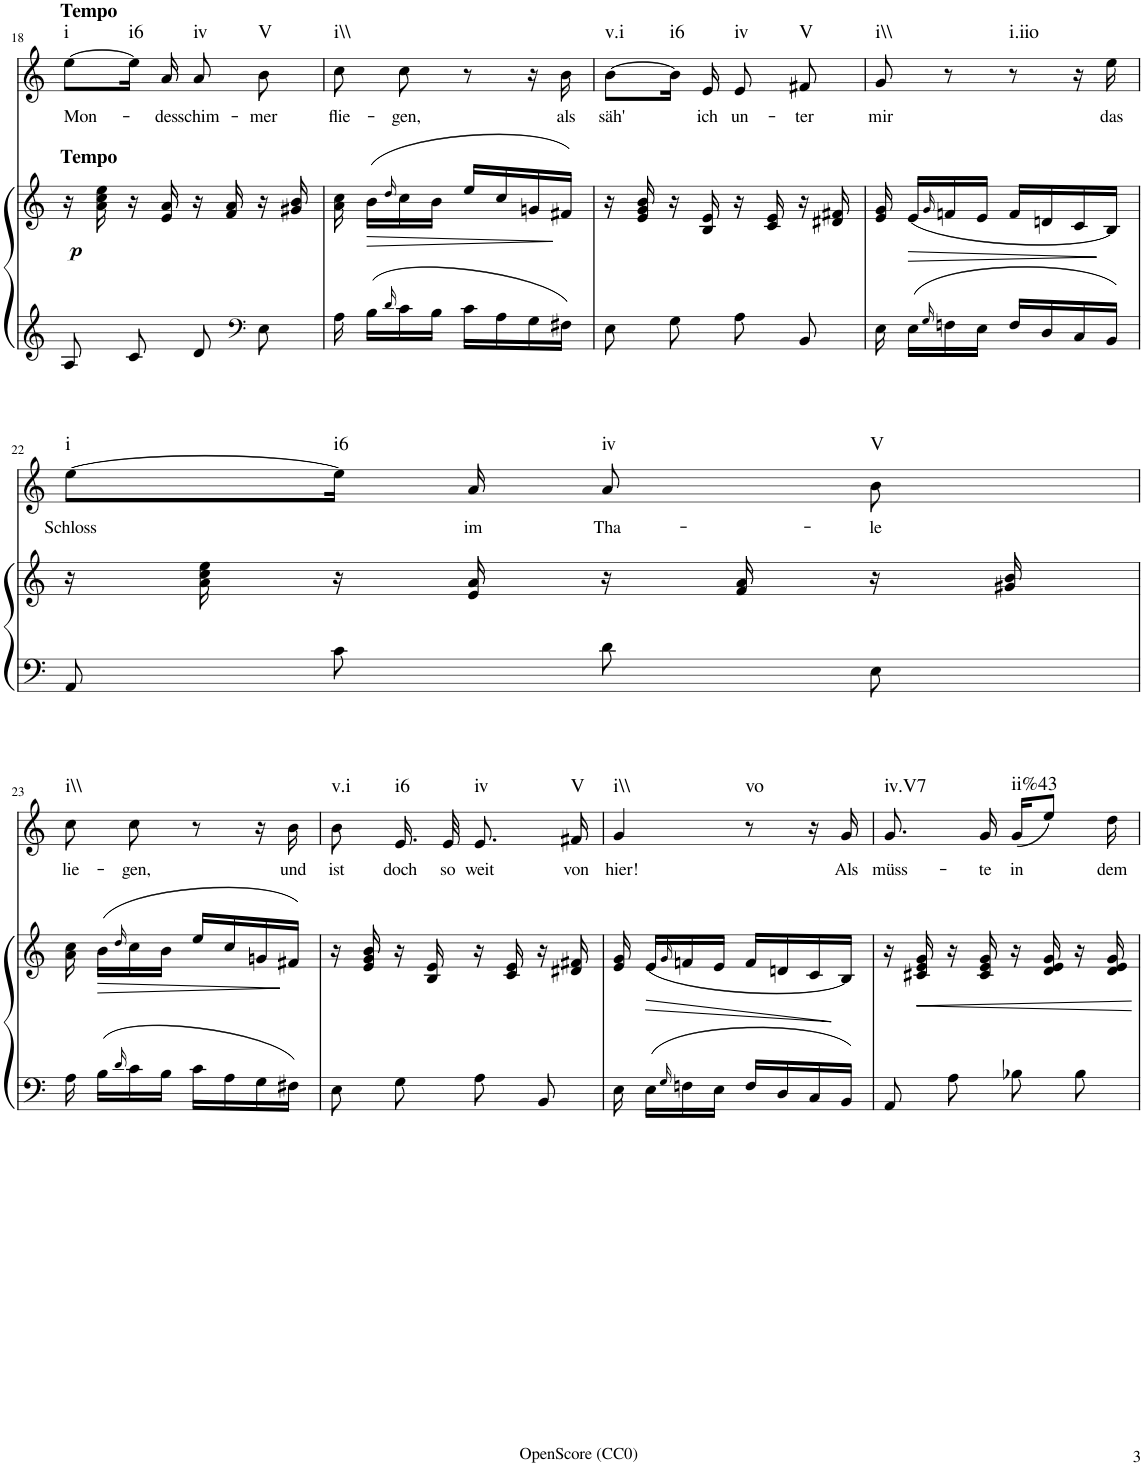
**kern	**kern	**dynam	**kern	**text	**harte
*part2	*part2	*part2	*part1	*part1	*part1
*staff3	*staff2	*staff2/3	*staff1	*staff1	*
*I"Piano	*	*	*I"Voice	*	*
*I'Pno	*	*	*	*	*
!!LO:PB:g=z
*clefG2	*clefG2	*	*clefG2	*	*
*k[]	*k[]	*	*k[]	*	*
*M2/4	*M2/4	*	*M2/4	*	*
=18	=18	=18	=18	=18	=18
!	!	!	!LO:TX:b:B:t=Tempo	!	!
!	!	!	!LO:TX:a:B:t=Tempo	!	!
!	!	!LO:DY:b	!	!LO:LY:b	!LO:H:kt=i
8A/	16r	p	[8ee\L	Mon-	N
.	16a\ 16cc\ 16ee\	.	.	.	.
!	!	!	!	!	!LO:H:kt=i6
8c/	16r	.	16ee\Jk]	.	N
!	!	!	!	!LO:LY:b	!
.	16e/ 16a/	.	16a/	-des-	.
!	!	!	!	!LO:LY:b	!LO:H:kt=iv
8d/	16r	.	8a/	-schim-	N
.	16f/ 16a/	.	.	.	.
*clefF4	*	*	*	*	*
!	!	!	!	!LO:LY:b	!LO:H:kt=V
8E\	16r	.	8b\	-mer	N
.	16g#X/ 16b/	.	.	.	.
=19	=19	=19	=19	=19	=19
!	!	!	!	!LO:LY:b	!LO:H:kt=i\\
16A\	16a\ 16cc\	.	8cc\	flie-	N
!	!	!LO:HP:b	!	!	!
16B\LL	(16b\LL	>	.	.	.
16qd/	16qdd/	.	.	.	.
!	!	!	!	!LO:LY:b	!
16c\	16cc\	.	8cc\	-gen,	.
16B\JJ	16b\JJ	.	.	.	.
16c\LL	16ee/LL	.	8r	.	.
16A\	16cc/	.	.	.	.
16G\	16gn/	.	16r	.	.
!	!	!	!	!LO:LY:b	!
16F#X\JJ	16f#X/JJ)	]	16b\	als	.
=20	=20	=20	=20	=20	=20
!	!	!	!	!LO:LY:b	!LO:H:kt=v.i
8E\	16r	.	[8b\L	säh'	N
.	16e/ 16g/ 16b/	.	.	.	.
!	!	!	!	!	!LO:H:kt=i6
8G\	16r	.	16b\Jk]	.	N
!	!	!	!	!LO:LY:b	!
.	16B/ 16e/	.	16e/	ich	.
!	!	!	!	!LO:LY:b	!LO:H:kt=iv
8A\	16r	.	8e/	un-	N
.	16c/ 16e/	.	.	.	.
!	!	!	!	!LO:LY:b	!LO:H:kt=V
8BB/	16r	.	8f#X/	-ter	N
.	16d#X/ 16f#X/	.	.	.	.
=21	=21	=21	=21	=21	=21
!	!	!	!	!LO:LY:b	!LO:H:kt=i\\
16E\	16e/ 16g/	.	8g/	mir	N
!	!	!LO:HP:b	!	!	!
16E\LL	(16e/LL	>	.	.	.
16qG/	16qg/	.	.	.	.
16Fn\	16fn/	.	8r	.	.
16E\JJ	16e/JJ	.	.	.	.
!	!	!	!	!	!LO:H:kt=i.iio
16F/LL	16f/LL	.	8r	.	N
16D/	16dn/	.	.	.	.
16C/	16c/	.	16r	.	.
!	!	!	!	!LO:LY:b	!
16BB/JJ	16B/JJ)	]	16ee\	das	.
!!LO:LB:g=z
=22	=22	=22	=22	=22	=22
!	!	!	!	!LO:LY:b	!LO:H:kt=i
8AA/	16r	.	[8ee\L	Schloss	N
.	16a\ 16cc\ 16ee\	.	.	.	.
!	!	!	!	!	!LO:H:kt=i6
8c\	16r	.	16ee\Jk]	.	N
!	!	!	!	!LO:LY:b	!
.	16e/ 16a/	.	16a/	im	.
!	!	!	!	!LO:LY:b	!LO:H:kt=iv
8d\	16r	.	8a/	Tha-	N
.	16f/ 16a/	.	.	.	.
!	!	!	!	!LO:LY:b	!LO:H:kt=V
8E\	16r	.	8b\	-le	N
.	16g#X/ 16b/	.	.	.	.
!!LO:LB:g=z
=23	=23	=23	=23	=23	=23
!	!	!	!	!LO:LY:b	!LO:H:kt=i\\
16A\	16a\ 16cc\	.	8cc\	lie-	N
!	!	!LO:HP:b	!	!	!
16B\LL	(16b\LL	>	.	.	.
16qd/	16qdd/	.	.	.	.
!	!	!	!	!LO:LY:b	!
16c\	16cc\	.	8cc\	-gen,	.
16B\JJ	16b\JJ	.	.	.	.
16c\LL	16ee/LL	.	8r	.	.
16A\	16cc/	.	.	.	.
16G\	16gn/	.	16r	.	.
!	!	!	!	!LO:LY:b	!
16F#X\JJ	16f#X/JJ)	]	16b\	und	.
=24	=24	=24	=24	=24	=24
!	!	!	!	!LO:LY:b	!LO:H:kt=v.i
8E\	16r	.	8b\	ist	N
.	16e/ 16g/ 16b/	.	.	.	.
!	!	!	!	!LO:LY:b	!LO:H:kt=i6
8G\	16r	.	16.e/	doch	N
.	16B/ 16e/	.	.	.	.
!	!	!	!	!LO:LY:b	!
.	.	.	32e/	so	.
!	!	!	!	!LO:LY:b	!LO:H:kt=iv
8A\	16r	.	8.e/	weit	N
.	16c/ 16e/	.	.	.	.
8BB/	16r	.	.	.	.
!	!	!	!	!LO:LY:b	!LO:H:kt=V
.	16d#X/ 16f#X/	.	16f#X/	von	N
=25	=25	=25	=25	=25	=25
!	!	!	!	!LO:LY:b	!LO:H:kt=i\\
16E\	16e/ 16g/	.	4g/	hier!	N
!	!	!LO:HP:b	!	!	!
16E\LL	(16e/LL	>	.	.	.
16qG/	16qg/	.	.	.	.
16Fn\	16fn/	.	.	.	.
16E\JJ	16e/JJ	.	.	.	.
!	!	!	!	!	!LO:H:kt=vo
16F/LL	16f/LL	.	8r	.	N
16D/	16dn/	.	.	.	.
16C/	16c/	.	16r	.	.
!	!	!	!	!LO:LY:b	!
16BB/JJ	16B/JJ)	]	16g/	Als	.
=26	=26	=26	=26	=26	=26
!	!	!	!	!LO:LY:b	!LO:H:kt=iv.V7
8AA/	16r	.	8.g/	müss-	N
!	!	!LO:HP:b	!	!	!
.	16c#X/ 16e/ 16g/	<	.	.	.
8A\	16r	.	.	.	.
!	!	!	!	!LO:LY:b	!
.	16c#/ 16e/ 16g/	.	16g/	-te	.
!	!	!	!	!LO:LY:b	!LO:H:kt=ii%43
8B-X\	16r	.	(16g/KL	in	N
.	16d/ 16e/ 16g/	.	8ee/J)	.	.
8B-\	16r	.	.	.	.
!	!	!	!	!LO:LY:b	!
.	16d/ 16e/ 16g/	.	16dd\	dem	.
.	.	[	.	.	.
=	=	=	=	=	=
*-	*-	*-	*-	*-	*-
